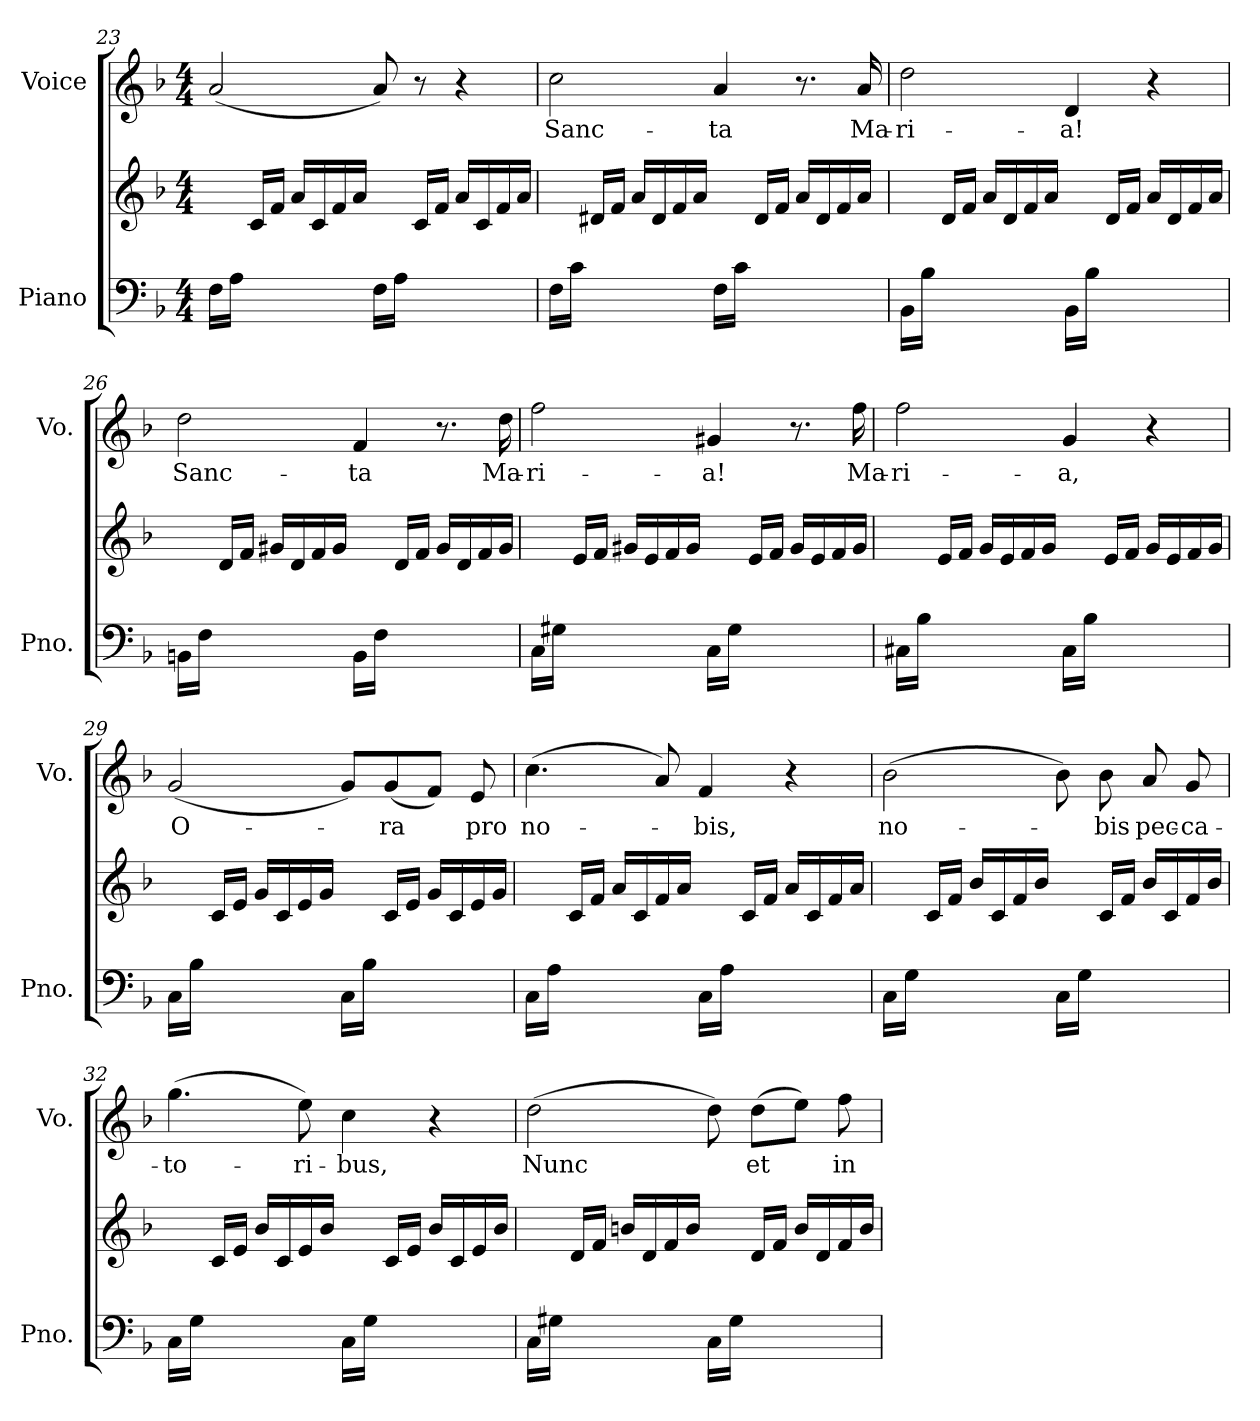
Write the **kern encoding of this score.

**kern	**kern	**kern	**text
*part2	*part2	*part1	*part1
*staff3	*staff2	*staff1	*staff1
*I"Piano	*	*I"Voice	*
*I'Pno.	*	*I'Vo.	*
*clefF4	*clefG2	*clefG2	*
*k[b-]	*k[b-]	*k[b-]	*
*M4/4	*M4/4	*M4/4	*
=23	=23	=23	=23
*^	*	*	*
16F\LL	1ryy	8ryy	(2a/	.
16A\JJ	.	.	.	.
4.ryy	.	16c/LL	.	.
.	.	16f/JJ	.	.
.	.	16a/LL	.	.
.	.	16c/	.	.
.	.	16f/	.	.
.	.	16a/JJ	.	.
16F\LL	.	8ryy	8a/)	.
16A\JJ	.	.	.	.
4.ryy	.	16c/LL	8r	.
.	.	16f/JJ	.	.
.	.	16a/LL	4r	.
.	.	16c/	.	.
.	.	16f/	.	.
.	.	16a/JJ	.	.
=24	=24	=24	=24	=24
16F\LL	1ryy	8ryy	2cc\	Sanc-
16c\JJ	.	.	.	.
4.ryy	.	16d#X/LL	.	.
.	.	16f/JJ	.	.
.	.	16a/LL	.	.
.	.	16d#/	.	.
.	.	16f/	.	.
.	.	16a/JJ	.	.
16F\LL	.	8ryy	4a/	-ta
16c\JJ	.	.	.	.
4.ryy	.	16d#/LL	.	.
.	.	16f/JJ	.	.
.	.	16a/LL	8.r	.
.	.	16d#/	.	.
.	.	16f/	.	.
.	.	16a/JJ	16a/	Ma-
!!LO:LB:g=z
=25	=25	=25	=25	=25
16BB-\LL	1ryy	8ryy	2dd\	-ri-
16B-\JJ	.	.	.	.
4.ryy	.	16d/LL	.	.
.	.	16f/JJ	.	.
.	.	16a/LL	.	.
.	.	16d/	.	.
.	.	16f/	.	.
.	.	16a/JJ	.	.
16BB-\LL	.	8ryy	4d/	-a!
16B-\JJ	.	.	.	.
4.ryy	.	16d/LL	.	.
.	.	16f/JJ	.	.
.	.	16a/LL	4r	.
.	.	16d/	.	.
.	.	16f/	.	.
.	.	16a/JJ	.	.
=26	=26	=26	=26	=26
16BBn\LL	1ryy	8ryy	2dd\	Sanc-
16F\JJ	.	.	.	.
4.ryy	.	16d/LL	.	.
.	.	16f/JJ	.	.
.	.	16g#X/LL	.	.
.	.	16d/	.	.
.	.	16f/	.	.
.	.	16g#/JJ	.	.
16BB\LL	.	8ryy	4f/	-ta
16F\JJ	.	.	.	.
4.ryy	.	16d/LL	.	.
.	.	16f/JJ	.	.
.	.	16g#/LL	8.r	.
.	.	16d/	.	.
.	.	16f/	.	.
.	.	16g#/JJ	16dd\	Ma-
=27	=27	=27	=27	=27
16C\LL	1ryy	8ryy	2ff\	-ri-
16G#X\JJ	.	.	.	.
4.ryy	.	16e/LL	.	.
.	.	16f/JJ	.	.
.	.	16g#X/LL	.	.
.	.	16e/	.	.
.	.	16f/	.	.
.	.	16g#/JJ	.	.
16C\LL	.	8ryy	4g#X/	-a!
16G#\JJ	.	.	.	.
4.ryy	.	16e/LL	.	.
.	.	16f/JJ	.	.
.	.	16g#/LL	8.r	.
.	.	16e/	.	.
.	.	16f/	.	.
.	.	16g#/JJ	16ff\	Ma-
!!LO:LB:g=z
=28	=28	=28	=28	=28
16C#X\LL	1ryy	8ryy	2ff\	-ri-
16B-\JJ	.	.	.	.
4.ryy	.	16e/LL	.	.
.	.	16f/JJ	.	.
.	.	16g/LL	.	.
.	.	16e/	.	.
.	.	16f/	.	.
.	.	16g/JJ	.	.
16C#\LL	.	8ryy	4g/	-a,
16B-\JJ	.	.	.	.
4.ryy	.	16e/LL	.	.
.	.	16f/JJ	.	.
.	.	16g/LL	4r	.
.	.	16e/	.	.
.	.	16f/	.	.
.	.	16g/JJ	.	.
=29	=29	=29	=29	=29
16C\LL	1ryy	8ryy	(2g/	O-
16B-\JJ	.	.	.	.
4.ryy	.	16c/LL	.	.
.	.	16e/JJ	.	.
.	.	16g/LL	.	.
.	.	16c/	.	.
.	.	16e/	.	.
.	.	16g/JJ	.	.
16C\LL	.	8ryy	8g/L)	.
16B-\JJ	.	.	.	.
4.ryy	.	16c/LL	(8g/	-ra
.	.	16e/JJ	.	.
.	.	16g/LL	8f/J)	.
.	.	16c/	.	.
.	.	16e/	8e/	pro
.	.	16g/JJ	.	.
=30	=30	=30	=30	=30
16C\LL	1ryy	8ryy	(4.cc\	no-
16A\JJ	.	.	.	.
4.ryy	.	16c/LL	.	.
.	.	16f/JJ	.	.
.	.	16a/LL	.	.
.	.	16c/	.	.
.	.	16f/	8a/)	.
.	.	16a/JJ	.	.
16C\LL	.	8ryy	4f/	-bis,
16A\JJ	.	.	.	.
4.ryy	.	16c/LL	.	.
.	.	16f/JJ	.	.
.	.	16a/LL	4r	.
.	.	16c/	.	.
.	.	16f/	.	.
.	.	16a/JJ	.	.
!!LO:PB:g=z
=31	=31	=31	=31	=31
16C\LL	1ryy	8ryy	(2b-\	no-
16G\JJ	.	.	.	.
4.ryy	.	16c/LL	.	.
.	.	16f/JJ	.	.
.	.	16b-/LL	.	.
.	.	16c/	.	.
.	.	16f/	.	.
.	.	16b-/JJ	.	.
16C\LL	.	8ryy	8b-\)	.
16G\JJ	.	.	.	.
4.ryy	.	16c/LL	8b-\	-bis
.	.	16f/JJ	.	.
.	.	16b-/LL	8a/	pec-
.	.	16c/	.	.
.	.	16f/	8g/	-ca-
.	.	16b-/JJ	.	.
=32	=32	=32	=32	=32
16C\LL	1ryy	8ryy	(4.gg\	-to-
16G\JJ	.	.	.	.
4.ryy	.	16c/LL	.	.
.	.	16e/JJ	.	.
.	.	16b-/LL	.	.
.	.	16c/	.	.
.	.	16e/	8ee\)	-ri-
.	.	16b-/JJ	.	.
16C\LL	.	8ryy	4cc\	-bus,
16G\JJ	.	.	.	.
4.ryy	.	16c/LL	.	.
.	.	16e/JJ	.	.
.	.	16b-/LL	4r	.
.	.	16c/	.	.
.	.	16e/	.	.
.	.	16b-/JJ	.	.
=33	=33	=33	=33	=33
16C\LL	1ryy	8ryy	(2dd\	Nunc
16G#X\JJ	.	.	.	.
4.ryy	.	16d/LL	.	.
.	.	16f/JJ	.	.
.	.	16bn/LL	.	.
.	.	16d/	.	.
.	.	16f/	.	.
.	.	16b/JJ	.	.
16C\LL	.	8ryy	8dd\)	.
16G#\JJ	.	.	.	.
4.ryy	.	16d/LL	(8dd\L	et
.	.	16f/JJ	.	.
.	.	16b/LL	8ee\J)	.
.	.	16d/	.	.
.	.	16f/	8ff\	in
.	.	16b/JJ	.	.
*v	*v	*	*	*
=	=	=	=
*-	*-	*-	*-
